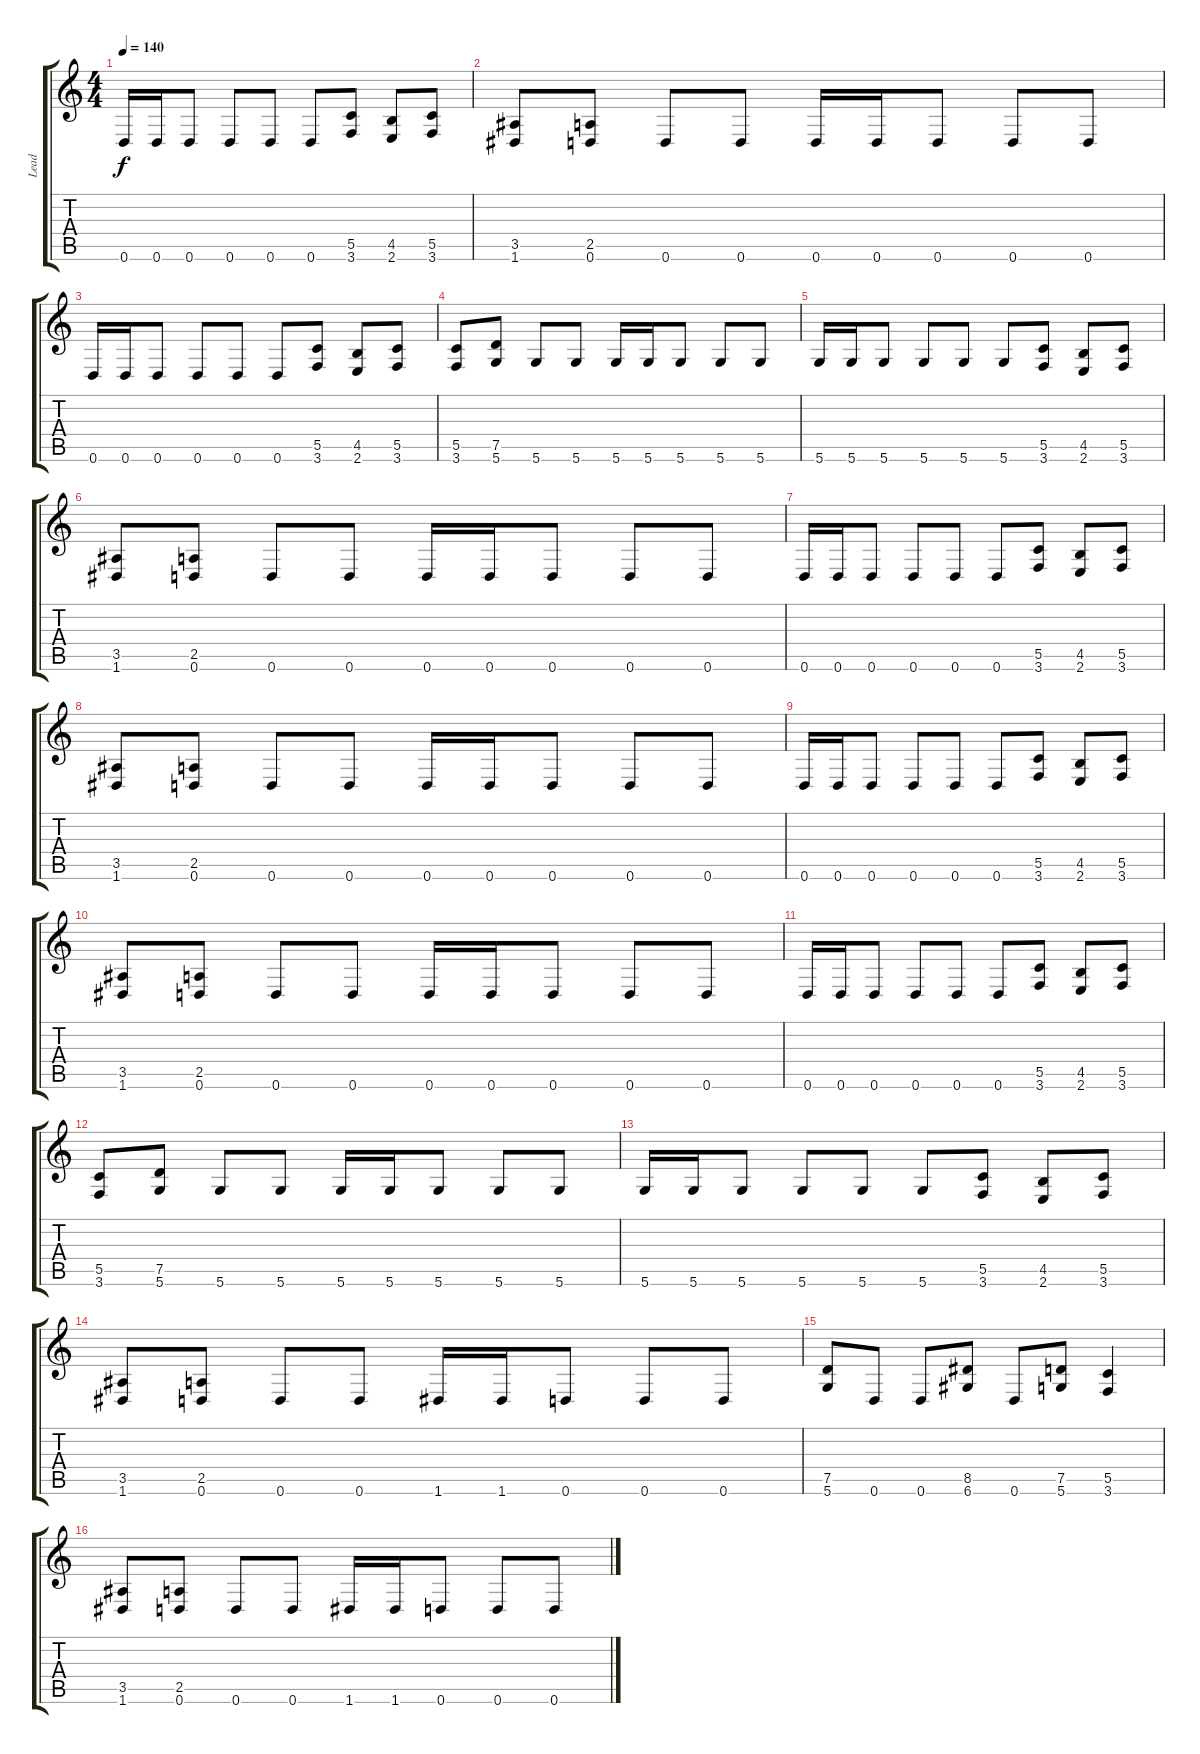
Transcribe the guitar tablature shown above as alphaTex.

\track ("Lead" "Lead") {instrument distortionguitar}
\staff {score tabs}
\tuning (D4 A3 F3 C3 G2 D2) {hide}
\ts (4 4)
\tempo 140
\clef g2
\ks c
0.6.16{dy f} 0.6.16 0.6.8 0.6.8 0.6.8 0.6.8 (5.5 3.6).8 (4.5 2.6).8 (5.5 3.6).8 |
(3.5 1.6).8 (2.5 0.6).8 0.6.8 0.6.8 0.6.16 0.6.16 0.6.8 0.6.8 0.6.8 |
0.6.16 0.6.16 0.6.8 0.6.8 0.6.8 0.6.8 (5.5 3.6).8 (4.5 2.6).8 (5.5 3.6).8 |
(5.5 3.6).8 (7.5 5.6).8 5.6.8 5.6.8 5.6.16 5.6.16 5.6.8 5.6.8 5.6.8 |
5.6.16 5.6.16 5.6.8 5.6.8 5.6.8 5.6.8 (5.5 3.6).8 (4.5 2.6).8 (5.5 3.6).8 |
(3.5 1.6).8 (2.5 0.6).8 0.6.8 0.6.8 0.6.16 0.6.16 0.6.8 0.6.8 0.6.8 |
0.6.16 0.6.16 0.6.8 0.6.8 0.6.8 0.6.8 (5.5 3.6).8 (4.5 2.6).8 (5.5 3.6).8 |
(3.5 1.6).8 (2.5 0.6).8 0.6.8 0.6.8 0.6.16 0.6.16 0.6.8 0.6.8 0.6.8 |
0.6.16 0.6.16 0.6.8 0.6.8 0.6.8 0.6.8 (5.5 3.6).8 (4.5 2.6).8 (5.5 3.6).8 |
(3.5 1.6).8 (2.5 0.6).8 0.6.8 0.6.8 0.6.16 0.6.16 0.6.8 0.6.8 0.6.8 |
0.6.16 0.6.16 0.6.8 0.6.8 0.6.8 0.6.8 (5.5 3.6).8 (4.5 2.6).8 (5.5 3.6).8 |
(5.5 3.6).8 (7.5 5.6).8 5.6.8 5.6.8 5.6.16 5.6.16 5.6.8 5.6.8 5.6.8 |
5.6.16 5.6.16 5.6.8 5.6.8 5.6.8 5.6.8 (5.5 3.6).8 (4.5 2.6).8 (5.5 3.6).8 |
(3.5 1.6).8 (2.5 0.6).8 0.6.8 0.6.8 1.6.16 1.6.16 0.6.8 0.6.8 0.6.8 |
(7.5 5.6).8 0.6.8 0.6.8 (8.5 6.6).8 0.6.8 (7.5 5.6).8 (5.5 3.6).4 |
(3.5 1.6).8 (2.5 0.6).8 0.6.8 0.6.8 1.6.16 1.6.16 0.6.8 0.6.8 0.6.8
